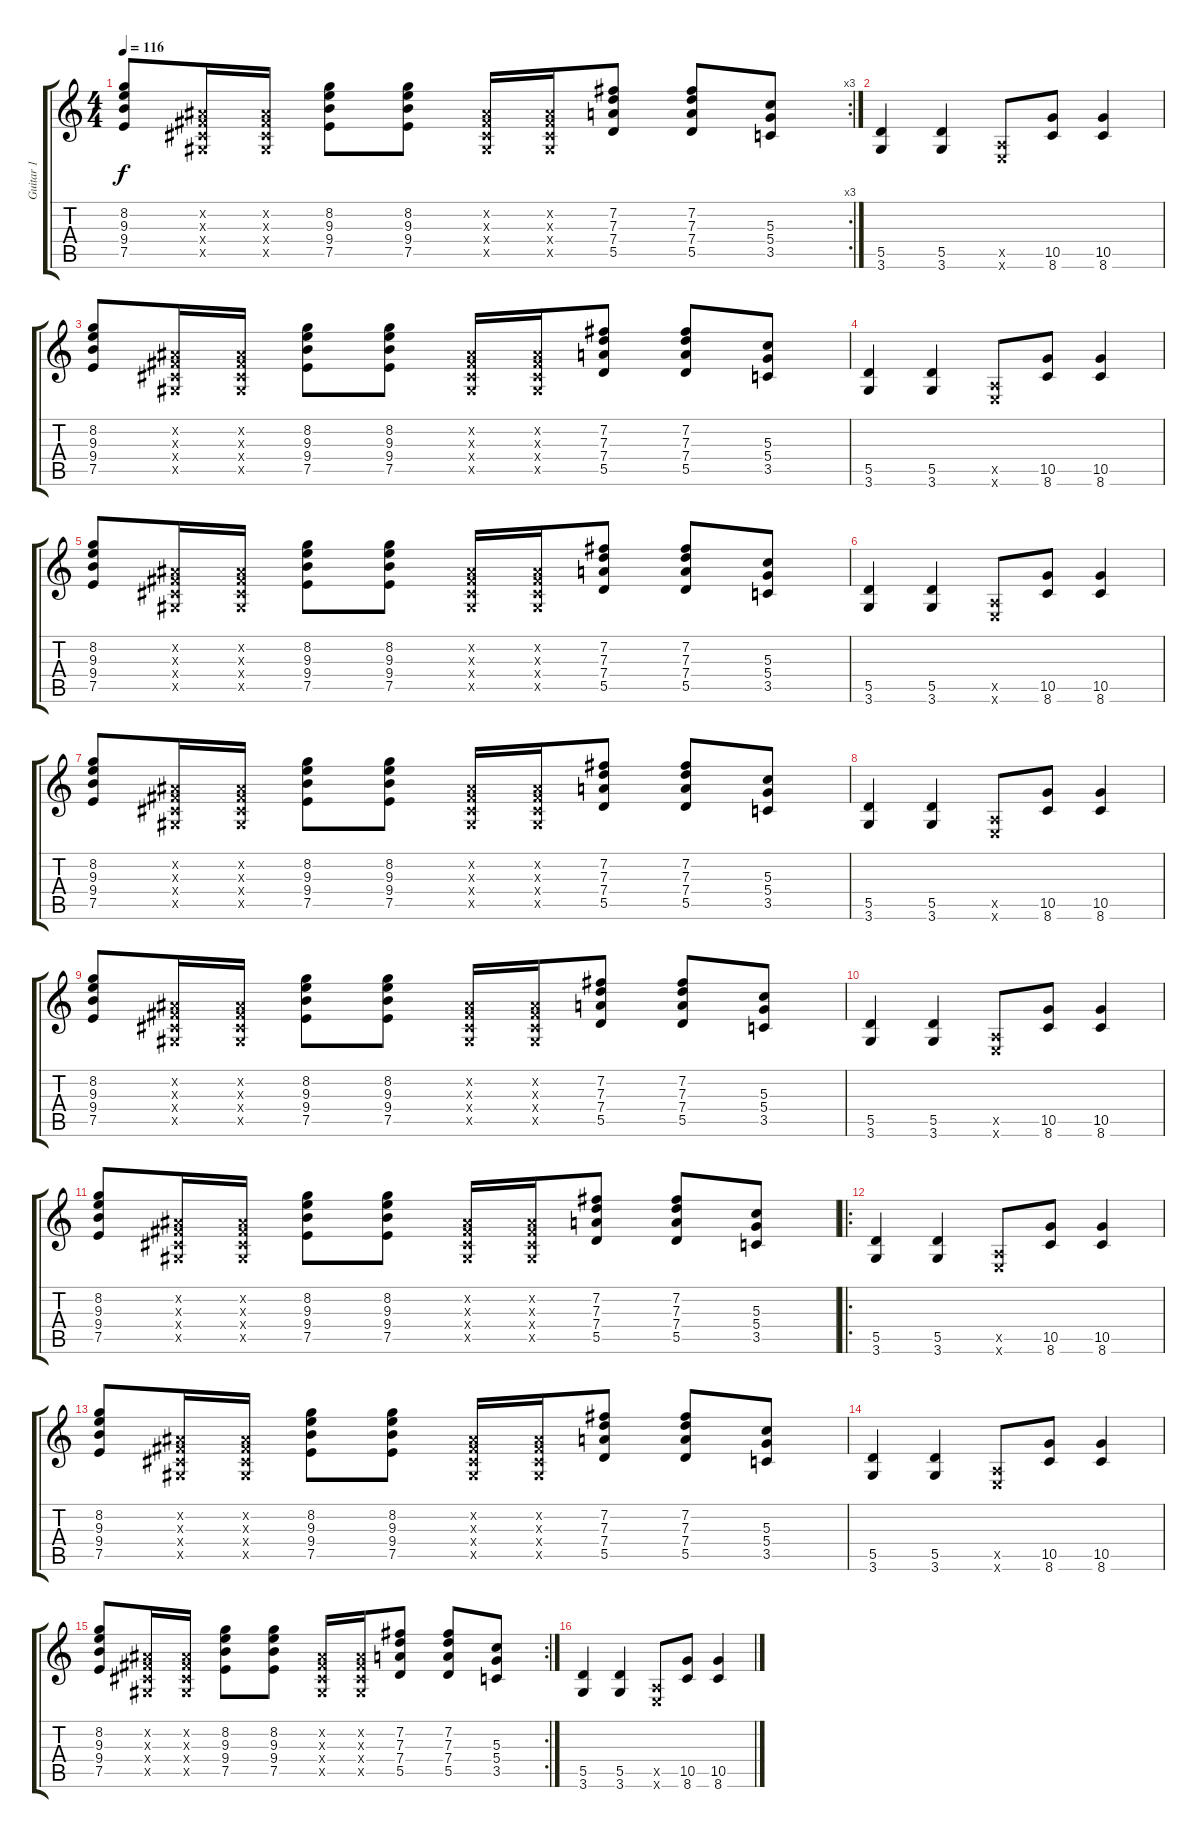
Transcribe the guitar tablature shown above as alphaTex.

\track ("Guitar 1" "Guitar 1") {instrument acousticguitarnylon}
\staff {score tabs}
\tuning (E4 B3 G3 D3 A2 E2) {hide}
\rc 3
\ts (4 4)
\tempo 116
\clef g2
\ks c
(8.2 9.3 9.4 7.5).8{dy f} (-1.2{x} -1.3{x} -1.4{x} -1.5{x}).16 (-1.2{x} -1.3{x} -1.4{x} -1.5{x}).16 (8.2 9.3 9.4 7.5).8 (8.2 9.3 9.4 7.5).8 (-1.2{x} -1.3{x} -1.4{x} -1.5{x}).16 (-1.2{x} -1.3{x} -1.4{x} -1.5{x}).16 (7.2 7.3 7.4 5.5).8 (7.2 7.3 7.4 5.5).8 (5.3 5.4 3.5).8 |
(5.5 3.6).4 (5.5 3.6).4 (0.5{x} 0.6{x}).8 (10.5 8.6).8 (10.5 8.6).4 |
(8.2 9.3 9.4 7.5).8 (-1.2{x} -1.3{x} -1.4{x} -1.5{x}).16 (-1.2{x} -1.3{x} -1.4{x} -1.5{x}).16 (8.2 9.3 9.4 7.5).8 (8.2 9.3 9.4 7.5).8 (-1.2{x} -1.3{x} -1.4{x} -1.5{x}).16 (-1.2{x} -1.3{x} -1.4{x} -1.5{x}).16 (7.2 7.3 7.4 5.5).8 (7.2 7.3 7.4 5.5).8 (5.3 5.4 3.5).8 |
(5.5 3.6).4 (5.5 3.6).4 (0.5{x} 0.6{x}).8 (10.5 8.6).8 (10.5 8.6).4 |
(8.2 9.3 9.4 7.5).8 (-1.2{x} -1.3{x} -1.4{x} -1.5{x}).16 (-1.2{x} -1.3{x} -1.4{x} -1.5{x}).16 (8.2 9.3 9.4 7.5).8 (8.2 9.3 9.4 7.5).8 (-1.2{x} -1.3{x} -1.4{x} -1.5{x}).16 (-1.2{x} -1.3{x} -1.4{x} -1.5{x}).16 (7.2 7.3 7.4 5.5).8 (7.2 7.3 7.4 5.5).8 (5.3 5.4 3.5).8 |
(5.5 3.6).4 (5.5 3.6).4 (0.5{x} 0.6{x}).8 (10.5 8.6).8 (10.5 8.6).4 |
(8.2 9.3 9.4 7.5).8 (-1.2{x} -1.3{x} -1.4{x} -1.5{x}).16 (-1.2{x} -1.3{x} -1.4{x} -1.5{x}).16 (8.2 9.3 9.4 7.5).8 (8.2 9.3 9.4 7.5).8 (-1.2{x} -1.3{x} -1.4{x} -1.5{x}).16 (-1.2{x} -1.3{x} -1.4{x} -1.5{x}).16 (7.2 7.3 7.4 5.5).8 (7.2 7.3 7.4 5.5).8 (5.3 5.4 3.5).8 |
(5.5 3.6).4 (5.5 3.6).4 (0.5{x} 0.6{x}).8 (10.5 8.6).8 (10.5 8.6).4 |
(8.2 9.3 9.4 7.5).8 (-1.2{x} -1.3{x} -1.4{x} -1.5{x}).16 (-1.2{x} -1.3{x} -1.4{x} -1.5{x}).16 (8.2 9.3 9.4 7.5).8 (8.2 9.3 9.4 7.5).8 (-1.2{x} -1.3{x} -1.4{x} -1.5{x}).16 (-1.2{x} -1.3{x} -1.4{x} -1.5{x}).16 (7.2 7.3 7.4 5.5).8 (7.2 7.3 7.4 5.5).8 (5.3 5.4 3.5).8 |
(5.5 3.6).4 (5.5 3.6).4 (0.5{x} 0.6{x}).8 (10.5 8.6).8 (10.5 8.6).4 |
(8.2 9.3 9.4 7.5).8 (-1.2{x} -1.3{x} -1.4{x} -1.5{x}).16 (-1.2{x} -1.3{x} -1.4{x} -1.5{x}).16 (8.2 9.3 9.4 7.5).8 (8.2 9.3 9.4 7.5).8 (-1.2{x} -1.3{x} -1.4{x} -1.5{x}).16 (-1.2{x} -1.3{x} -1.4{x} -1.5{x}).16 (7.2 7.3 7.4 5.5).8 (7.2 7.3 7.4 5.5).8 (5.3 5.4 3.5).8 |
\ro
(5.5 3.6).4 (5.5 3.6).4 (0.5{x} 0.6{x}).8 (10.5 8.6).8 (10.5 8.6).4 |
(8.2 9.3 9.4 7.5).8 (-1.2{x} -1.3{x} -1.4{x} -1.5{x}).16 (-1.2{x} -1.3{x} -1.4{x} -1.5{x}).16 (8.2 9.3 9.4 7.5).8 (8.2 9.3 9.4 7.5).8 (-1.2{x} -1.3{x} -1.4{x} -1.5{x}).16 (-1.2{x} -1.3{x} -1.4{x} -1.5{x}).16 (7.2 7.3 7.4 5.5).8 (7.2 7.3 7.4 5.5).8 (5.3 5.4 3.5).8 |
(5.5 3.6).4 (5.5 3.6).4 (0.5{x} 0.6{x}).8 (10.5 8.6).8 (10.5 8.6).4 |
\rc 2
(8.2 9.3 9.4 7.5).8 (-1.2{x} -1.3{x} -1.4{x} -1.5{x}).16 (-1.2{x} -1.3{x} -1.4{x} -1.5{x}).16 (8.2 9.3 9.4 7.5).8 (8.2 9.3 9.4 7.5).8 (-1.2{x} -1.3{x} -1.4{x} -1.5{x}).16 (-1.2{x} -1.3{x} -1.4{x} -1.5{x}).16 (7.2 7.3 7.4 5.5).8 (7.2 7.3 7.4 5.5).8 (5.3 5.4 3.5).8 |
(5.5 3.6).4 (5.5 3.6).4 (0.5{x} 0.6{x}).8 (10.5 8.6).8 (10.5 8.6).4
